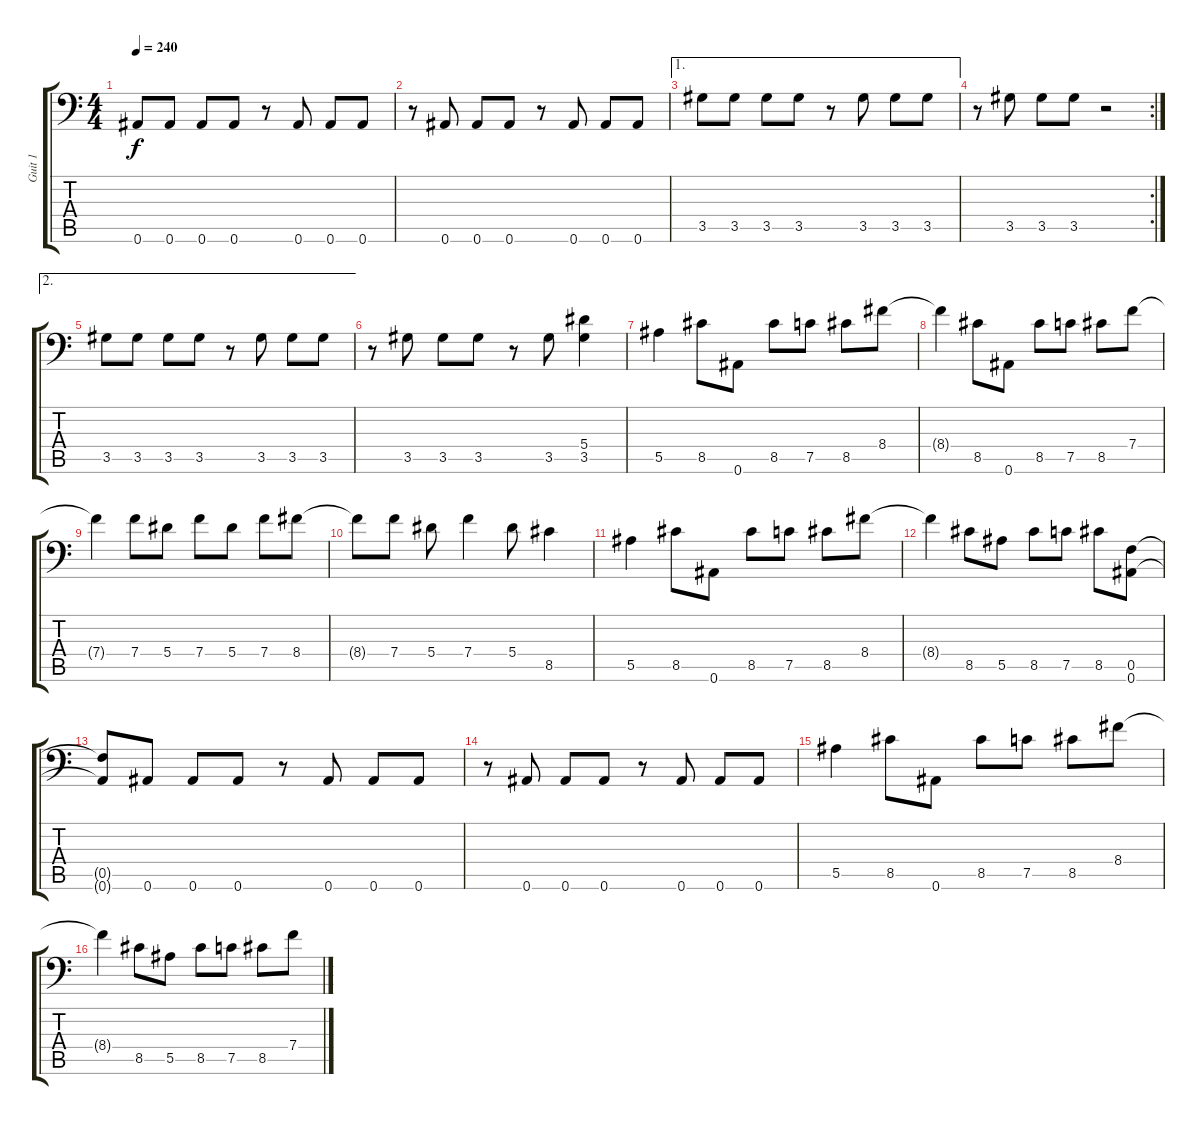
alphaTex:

\track ("Guit 1" "Guit 1") {instrument distortionguitar}
\staff {score tabs}
\tuning (C4 G3 Eb3 Bb2 F2 Bb1) {hide}
\ts (4 4)
\tempo 240
\clef f4
\ks c
0.6.8{dy f} 0.6.8 0.6.8 0.6.8 r.8 0.6.8 0.6.8 0.6.8 |
r.8 0.6.8 0.6.8 0.6.8 r.8 0.6.8 0.6.8 0.6.8 |
\ae 1
3.5.8 3.5.8 3.5.8 3.5.8 r.8 3.5.8 3.5.8 3.5.8 |
\rc 2
r.8 3.5.8 3.5.8 3.5.8 r.2 |
\ae 2
3.5.8 3.5.8 3.5.8 3.5.8 r.8 3.5.8 3.5.8 3.5.8 |
r.8 3.5.8 3.5.8 3.5.8 r.8 3.5.8 (5.4 3.5).4 |
5.5.4 8.5.8 0.6.8 8.5.8 7.5.8 8.5.8 8.4.8 |
8.4{t}.4 8.5.8 0.6.8 8.5.8 7.5.8 8.5.8 7.4.8 |
7.4{t}.4 7.4.8 5.4.8 7.4.8 5.4.8 7.4.8 8.4.8 |
8.4{t}.8 7.4.8 5.4.8 7.4.4 5.4.8 8.5.4 |
5.5.4 8.5.8 0.6.8 8.5.8 7.5.8 8.5.8 8.4.8 |
8.4{t}.4 8.5.8 5.5.8 8.5.8 7.5.8 8.5.8 (0.5 0.6).8 |
(0.5{t} 0.6{t}).8 0.6.8 0.6.8 0.6.8 r.8 0.6.8 0.6.8 0.6.8 |
r.8 0.6.8 0.6.8 0.6.8 r.8 0.6.8 0.6.8 0.6.8 |
5.5.4 8.5.8 0.6.8 8.5.8 7.5.8 8.5.8 8.4.8 |
8.4{t}.4 8.5.8 5.5.8 8.5.8 7.5.8 8.5.8 7.4.8
